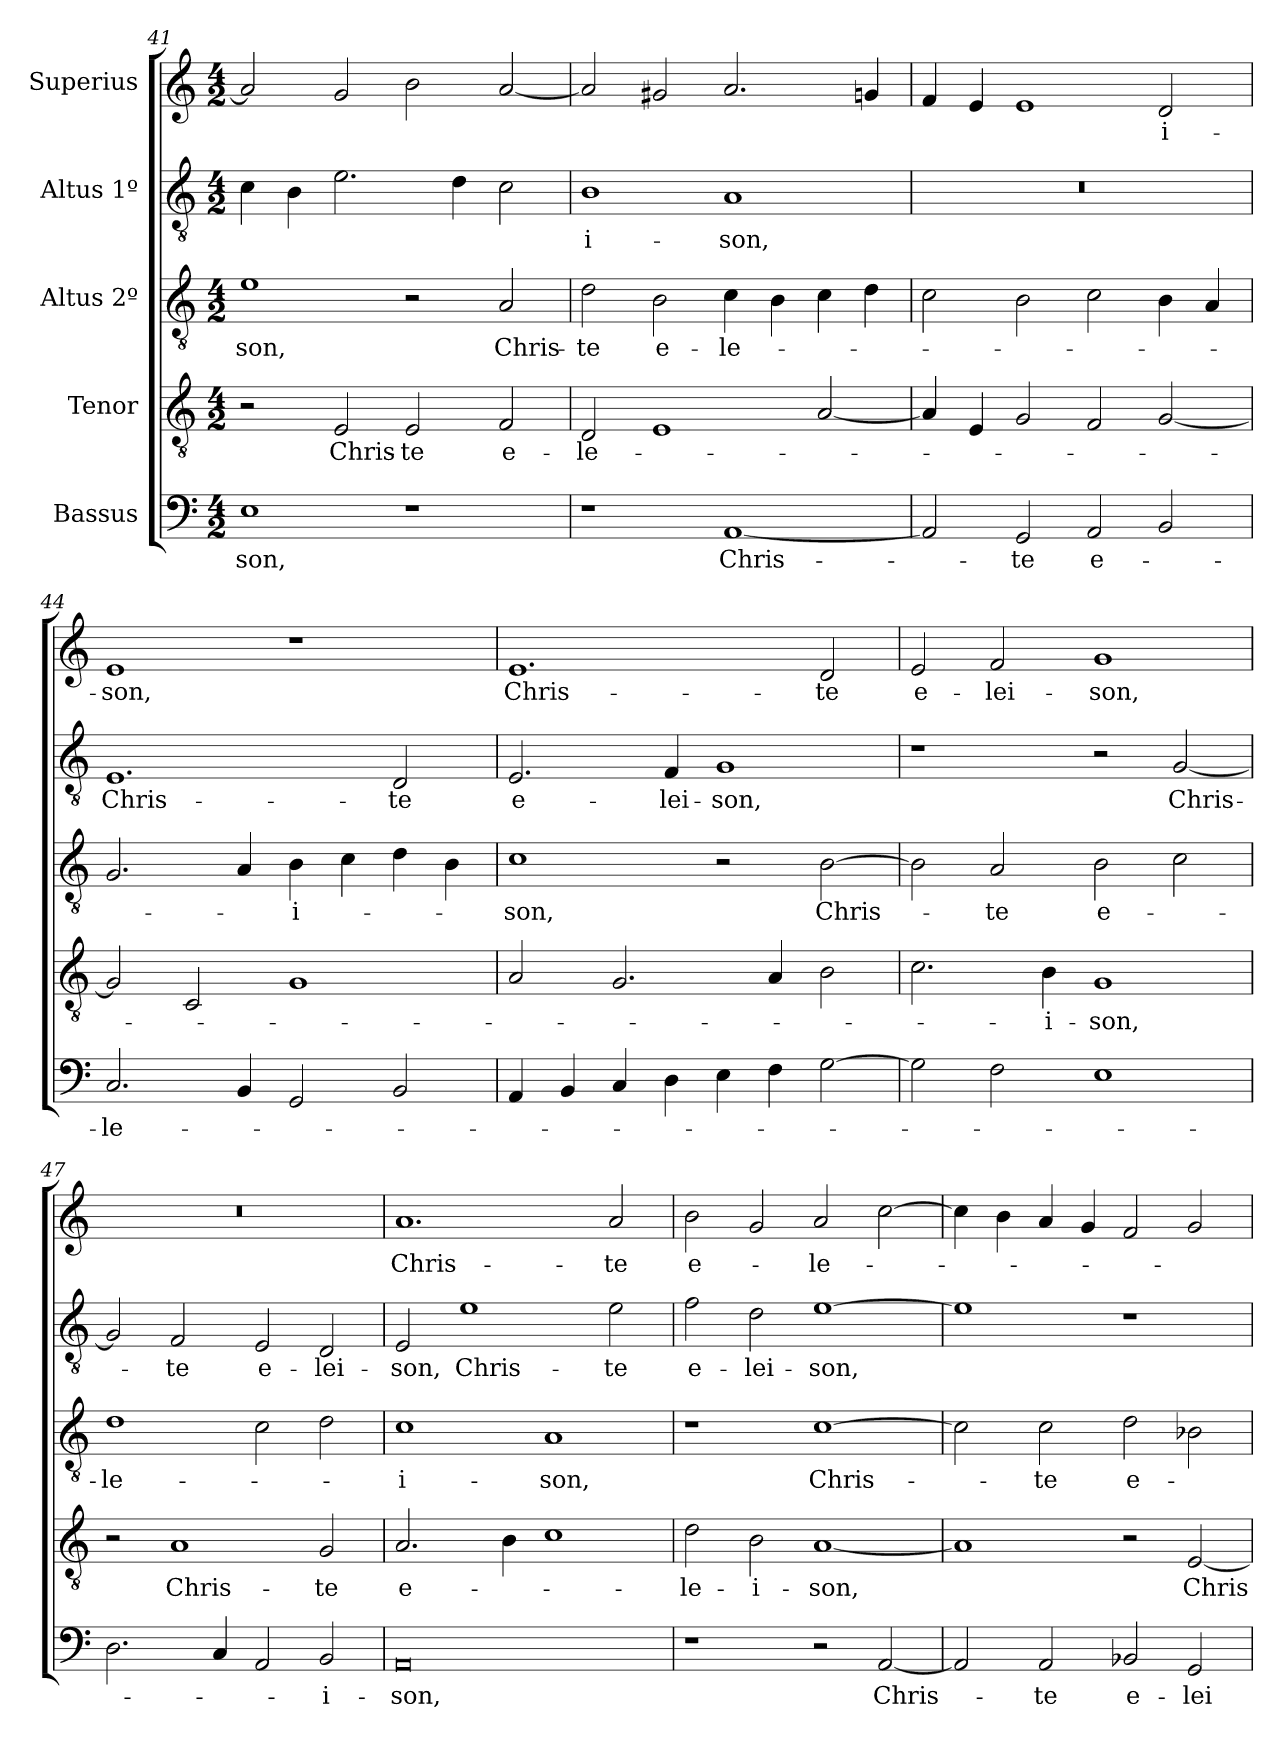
**kern	**text	**kern	**text	**kern	**text	**kern	**text	**kern	**text
*part5	*part5	*part4	*part4	*part3	*part3	*part2	*part2	*part1	*part1
*staff5	*staff5	*staff4	*staff4	*staff3	*staff3	*staff2	*staff2	*staff1	*staff1
*I"Bassus	*	*I"Tenor	*	*I"Altus 2º	*	*I"Altus 1º	*	*I"Superius	*
*clefF4	*	*clefGv2	*	*clefGv2	*	*clefGv2	*	*clefG2	*
*k[]	*	*k[]	*	*k[]	*	*k[]	*	*k[]	*
*M4/2	*	*M4/2	*	*M4/2	*	*M4/2	*	*M4/2	*
=41	=41	=41	=41	=41	=41	=41	=41	=41	=41
1E\	-son,	2r	.	1e\	-son,	4c\	.	2a/]	.
.	.	.	.	.	.	4B\	.	.	.
.	.	2E/	Chris-	.	.	2.e\	.	2g/	.
1r	.	2E/	-te	2r	.	.	.	2b\	.
.	.	.	.	.	.	4d\	.	.	.
.	.	2F/	e-	2A/	Chris-	2c\	.	[2a/	.
=42	=42	=42	=42	=42	=42	=42	=42	=42	=42
1r	.	2D/	-le-	2d\	-te	1B\	-i-	2a/]	.
.	.	1E/	.	2B\	e-	.	.	2g#X/	.
[1AA/	Chris-	.	.	4c\	-le-	1A/	-son,	2.a/	.
.	.	.	.	4B\	.	.	.	.	.
.	.	[2A/	.	4c\	.	.	.	.	.
.	.	.	.	4d\	.	.	.	4g/	.
=43	=43	=43	=43	=43	=43	=43	=43	=43	=43
2AA/]	.	4A/]	.	2c\	.	0r	.	4f/	.
.	.	4E/	.	.	.	.	.	4e/	.
2GG/	-te	2G/	.	2B\	.	.	.	1e/	.
2AA/	e-	2F/	.	2c\	.	.	.	.	.
2BB/	.	[2G/	.	4B\	.	.	.	2d/	-i-
.	.	.	.	4A/	.	.	.	.	.
=44	=44	=44	=44	=44	=44	=44	=44	=44	=44
2.C/	-le-	2G/]	.	2.G/	.	1.E/	Chris-	1e/	-son,
.	.	2C/	.	.	.	.	.	.	.
4BB/	.	.	.	4A/	.	.	.	.	.
2GG/	.	1G/	.	4B\	-i-	.	.	1r	.
.	.	.	.	4c\	.	.	.	.	.
2BB/	.	.	.	4d\	.	2D/	-te	.	.
.	.	.	.	4B\	.	.	.	.	.
=45	=45	=45	=45	=45	=45	=45	=45	=45	=45
4AA/	.	2A/	.	1c\	-son,	2.E/	e-	1.e/	Chris-
4BB/	.	.	.	.	.	.	.	.	.
4C/	.	2.G/	.	.	.	.	.	.	.
4D\	.	.	.	.	.	4F/	-lei-	.	.
4E\	.	.	.	2r	.	1G/	-son,	.	.
4F\	.	4A/	.	.	.	.	.	.	.
[2G\	.	2B\	.	[2B\	Chris-	.	.	2d/	-te
=46	=46	=46	=46	=46	=46	=46	=46	=46	=46
2G\]	.	2.c\	.	2B\]	.	1r	.	2e/	e-
2F\	.	.	.	2A/	-te	.	.	2f/	-lei-
.	.	4B\	-i-	.	.	.	.	.	.
1E\	.	1G/	-son,	2B\	e-	2r	.	1g/	-son,
.	.	.	.	2c\	.	[2G/	Chris-	.	.
=47	=47	=47	=47	=47	=47	=47	=47	=47	=47
2.D\	.	2r	.	1d\	-le-	2G/]	.	0r	.
.	.	1A/	Chris-	.	.	2F/	-te	.	.
4C/	.	.	.	.	.	.	.	.	.
2AA/	.	.	.	2c\	.	2E/	e-	.	.
2BB/	-i-	2G/	-te	2d\	.	2D/	-lei-	.	.
=48	=48	=48	=48	=48	=48	=48	=48	=48	=48
0AA/	-son,	2.A/	e-	1c\	-i-	2E/	-son,	1.a/	Chris-
.	.	.	.	.	.	1e\	Chris-	.	.
.	.	4B\	.	.	.	.	.	.	.
.	.	1c\	.	1A/	-son,	.	.	.	.
.	.	.	.	.	.	2e\	-te	2a/	-te
=49	=49	=49	=49	=49	=49	=49	=49	=49	=49
1r	.	2d\	-le-	1r	.	2f\	e-	2b\	e-
.	.	2B\	-i-	.	.	2d\	-lei-	2g/	.
2r	.	[1A/	-son,	[1c\	Chris-	[1e\	-son,	2a/	-le-
[2AA/	Chris-	.	.	.	.	.	.	[2cc\	.
=50	=50	=50	=50	=50	=50	=50	=50	=50	=50
2AA/]	.	1A/]	.	2c\]	.	1e\]	.	4cc\]	.
.	.	.	.	.	.	.	.	4b\	.
2AA/	-te	.	.	2c\	-te	.	.	4a/	.
.	.	.	.	.	.	.	.	4g/	.
2BB-X/	e-	2r	.	2d\	e-	1r	.	2f/	.
2GG/	-lei-	[2E/	Chris-	2B-\	.	.	.	2g/	.
=	=	=	=	=	=	=	=	=	=
*-	*-	*-	*-	*-	*-	*-	*-	*-	*-
